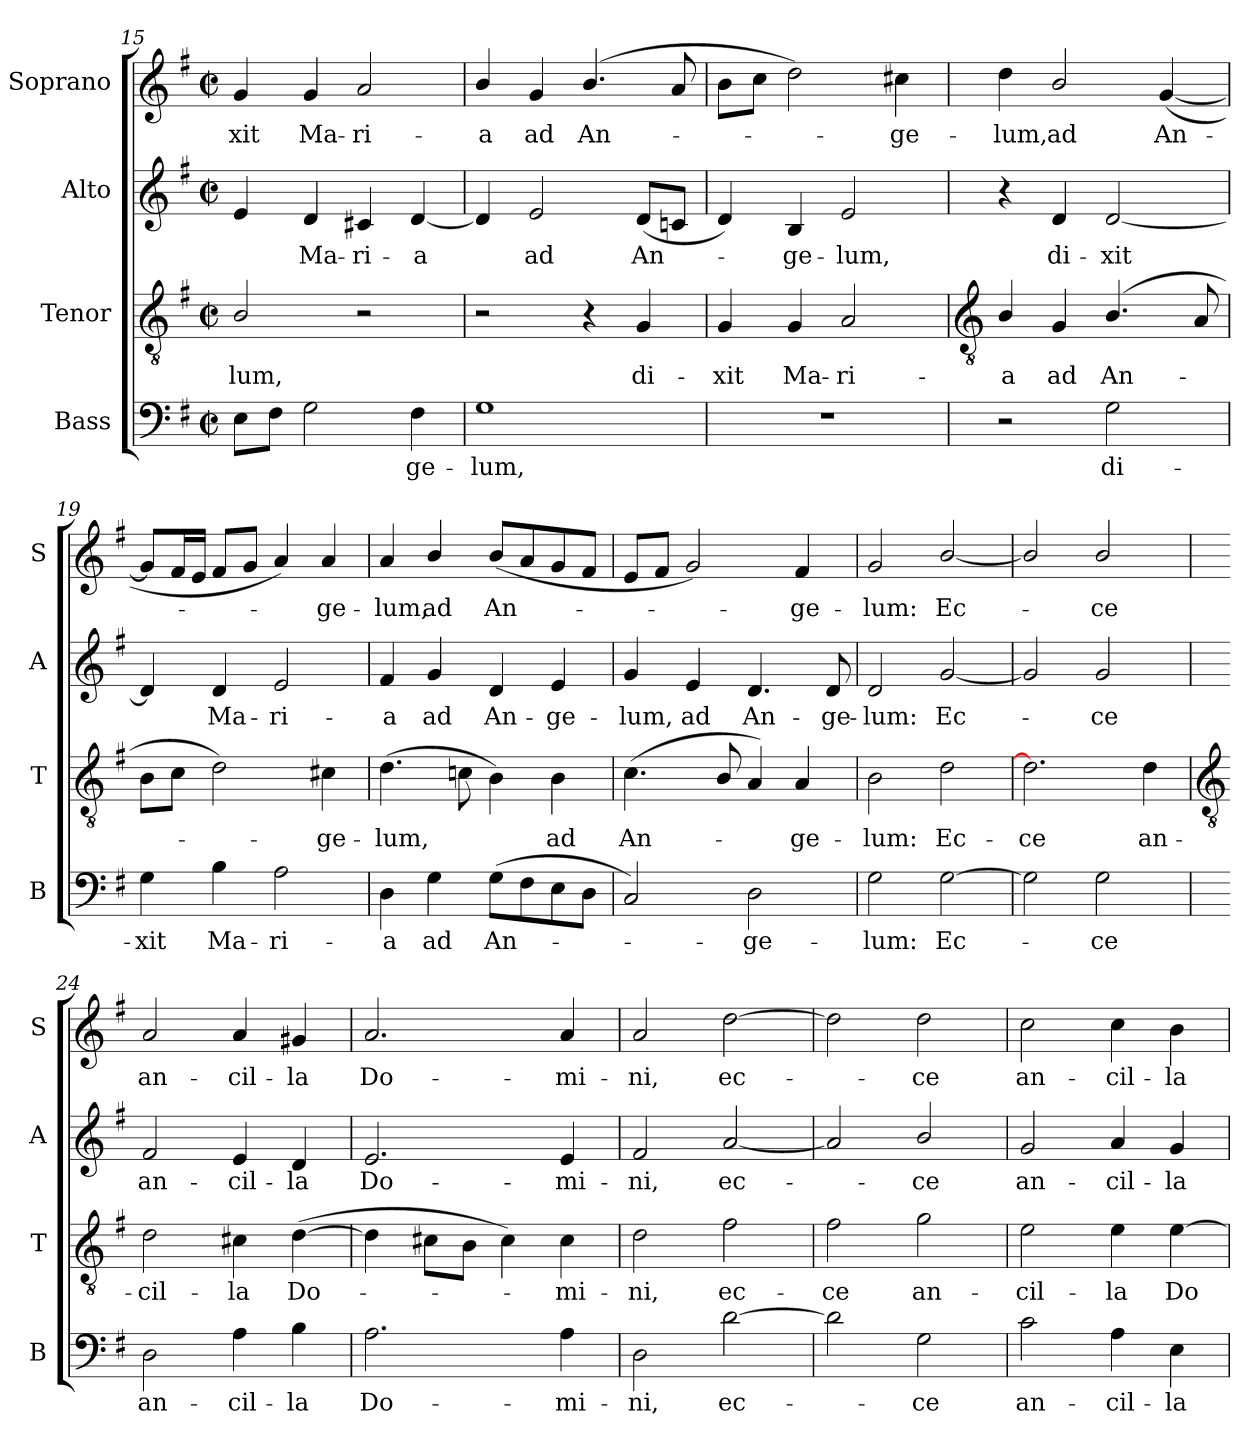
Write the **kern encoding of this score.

**kern	**text	**kern	**text	**kern	**text	**kern	**text
*part4	*part4	*part3	*part3	*part2	*part2	*part1	*part1
*staff4	*staff4	*staff3	*staff3	*staff2	*staff2	*staff1	*staff1
*I"Bass	*	*I"Tenor	*	*I"Alto	*	*I"Soprano	*
*I'B	*	*I'T	*	*I'A	*	*I'S	*
*clefF4	*	*clefGv2	*	*clefG2	*	*clefG2	*
*k[f#]	*	*k[f#]	*	*k[f#]	*	*k[f#]	*
*G:	*	*G:	*	*G:	*	*G:	*
*M2/2	*	*M2/2	*	*M2/2	*	*M2/2	*
*met(c|)	*	*met(c|)	*	*met(c|)	*	*met(c|)	*
=15	=15	=15	=15	=15	=15	=15	=15
!	!	!	!LO:LY:b	!	!	!	!LO:LY:b
8EL	.	2B/	-lum,	4e	.	4g	-xit
8F#J	.	.	.	.	.	.	.
!	!	!	!	!	!LO:LY:b	!	!LO:LY:b
2G	.	.	.	4d	Ma-	4g	Ma-
!	!	!	!	!	!LO:LY:b	!	!LO:LY:b
.	.	2r	.	4c#X	-ri-	2a	-ri-
!	!LO:LY:b	!	!	!	!LO:LY:b	!	!
4F#	ge-	.	.	[4d	-a	.	.
=16	=16	=16	=16	=16	=16	=16	=16
!	!LO:LY:b	!	!	!	!	!	!LO:LY:b
1G	-lum,	2r	.	4d]	.	4b/	-a
!	!	!	!	!	!LO:LY:b	!	!LO:LY:b
.	.	.	.	2e	ad	4g	ad
!	!	!	!	!	!	!	!LO:LY:b
.	.	4r	.	.	.	(>4.b/	An-
!	!	!	!LO:LY:b	!	!LO:LY:b	!	!
.	.	4G	di-	(<8dL	An-	.	.
.	.	.	.	8cnJ	.	8a	.
=17	=17	=17	=17	=17	=17	=17	=17
!	!	!	!LO:LY:b	!	!	!	!
1r	.	4G	-xit	4d)	.	8bL	.
.	.	.	.	.	.	8ccJ	.
!	!	!	!LO:LY:b	!	!LO:LY:b	!	!
.	.	4G	Ma-	4B	ge-	2dd)	.
!	!	!	!LO:LY:b	!	!LO:LY:b	!	!
.	.	2A	-ri-	2e	-lum,	.	.
!	!	!	!	!	!	!	!LO:LY:b
.	.	.	.	.	.	4cc#X	ge-
!!LO:LB:g=z
=18	=18	=18	=18	=18	=18	=18	=18
*	*	*clefGv2	*	*	*	*	*
!	!	!	!LO:LY:b	!	!	!	!LO:LY:b
2r	.	4B/	-a	4r	.	4dd	-lum,
!	!	!	!LO:LY:b	!	!LO:LY:b	!	!LO:LY:b
.	.	4G	ad	4d	di-	2b/	ad
!	!LO:LY:b	!	!LO:LY:b	!	!LO:LY:b	!	!
2G	di-	(>4.B/	An-	[2d	-xit	.	.
!	!	!	!	!	!	!	!LO:LY:b
.	.	.	.	.	.	(<[4g	An-
.	.	8A	.	.	.	.	.
=19	=19	=19	=19	=19	=19	=19	=19
!	!LO:LY:b	!	!	!	!	!	!
4G	-xit	8BL	.	4d]	.	8gL]	.
.	.	8cJ	.	.	.	16f#L	.
.	.	.	.	.	.	16eJJ	.
!	!LO:LY:b	!	!	!	!LO:LY:b	!	!
4B	Ma-	2d)	.	4d	Ma-	8f#L	.
.	.	.	.	.	.	8gJ	.
!	!LO:LY:b	!	!	!	!LO:LY:b	!	!
2A	-ri-	.	.	2e	-ri-	4a)	.
!	!	!	!LO:LY:b	!	!	!	!LO:LY:b
.	.	4c#X	ge-	.	.	4a	ge-
=20	=20	=20	=20	=20	=20	=20	=20
!	!LO:LY:b	!	!LO:LY:b	!	!LO:LY:b	!	!LO:LY:b
4D	-a	(>4.d	-lum,	4f#	-a	4a	-lum,
!	!LO:LY:b	!	!	!	!LO:LY:b	!	!LO:LY:b
4G	ad	.	.	4g	ad	4b/	ad
.	.	8cn	.	.	.	.	.
!	!LO:LY:b	!	!	!	!LO:LY:b	!	!LO:LY:b
(>8GL	An-	4B)	.	4d	An-	(<8bL	An-
8F#	.	.	.	.	.	8a	.
!	!	!	!LO:LY:b	!	!LO:LY:b	!	!
8E	.	4B	ad	4e	-ge-	8g	.
8DJ	.	.	.	.	.	8f#J	.
=21	=21	=21	=21	=21	=21	=21	=21
!	!	!	!LO:LY:b	!	!LO:LY:b	!	!
2C)	.	(<4.c	An-	4g	-lum,	8eL	.
.	.	.	.	.	.	8f#J	.
!	!	!	!	!	!LO:LY:b	!	!
.	.	.	.	4e	ad	2g)	.
.	.	8B/	.	.	.	.	.
!	!LO:LY:b	!	!	!	!LO:LY:b	!	!
2D	ge-	4A)	.	4.d	An-	.	.
!	!	!	!LO:LY:b	!	!	!	!LO:LY:b
.	.	4A	ge-	.	.	4f#	ge-
!	!	!	!	!	!LO:LY:b	!	!
.	.	.	.	8d	-ge-	.	.
=22	=22	=22	=22	=22	=22	=22	=22
!	!LO:LY:b	!	!LO:LY:b	!	!LO:LY:b	!	!LO:LY:b
2G	-lum:	2B	-lum:	2d	-lum:	2g	-lum:
!	!LO:LY:b	!	!LO:LY:b	!	!LO:LY:b	!	!LO:LY:b
[2G	Ec-	2d	Ec-	[2g	Ec-	[2b/	Ec-
=23	=23	=23	=23	=23	=23	=23	=23
!	!	!	!LO:LY:b	!	!	!	!
2G]	.	2.d]	-ce	2g]	.	2b/]	.
!	!LO:LY:b	!	!	!	!LO:LY:b	!	!LO:LY:b
2G	ce	.	.	2g	ce	2b/	ce
!	!	!	!LO:LY:b	!	!	!	!
.	.	4d	an-	.	.	.	.
!!LO:LB:g=z
=24	=24	=24	=24	=24	=24	=24	=24
*	*	*clefGv2	*	*	*	*	*
!	!LO:LY:b	!	!LO:LY:b	!	!LO:LY:b	!	!LO:LY:b
2D	an-	2d	-cil-	2f#	an-	2a	an-
!	!LO:LY:b	!	!LO:LY:b	!	!LO:LY:b	!	!LO:LY:b
4A	-cil-	4c#X	-la	4e	-cil-	4a	-cil-
!	!LO:LY:b	!	!LO:LY:b	!	!LO:LY:b	!	!LO:LY:b
4B	-la	(>[4d	Do-	4d	-la	4g#X	-la
=25	=25	=25	=25	=25	=25	=25	=25
!	!LO:LY:b	!	!	!	!LO:LY:b	!	!LO:LY:b
2.A	Do-	4d]	.	2.e	Do-	2.a	Do-
.	.	8c#XL	.	.	.	.	.
.	.	8BJ	.	.	.	.	.
.	.	4c#)	.	.	.	.	.
!	!LO:LY:b	!	!LO:LY:b	!	!LO:LY:b	!	!LO:LY:b
4A	-mi-	4c#	mi-	4e	-mi-	4a	-mi-
=26	=26	=26	=26	=26	=26	=26	=26
!	!LO:LY:b	!	!LO:LY:b	!	!LO:LY:b	!	!LO:LY:b
2D	-ni,	2d	-ni,	2f#	-ni,	2a	-ni,
!	!LO:LY:b	!	!LO:LY:b	!	!LO:LY:b	!	!LO:LY:b
[2d	ec-	2f#	ec-	[2a	ec-	[2dd	ec-
=27	=27	=27	=27	=27	=27	=27	=27
!	!	!	!LO:LY:b	!	!	!	!
2d]	.	2f#	-ce	2a]	.	2dd]	.
!	!LO:LY:b	!	!LO:LY:b	!	!LO:LY:b	!	!LO:LY:b
2G	ce	2g	an-	2b/	ce	2dd	ce
=28	=28	=28	=28	=28	=28	=28	=28
!	!LO:LY:b	!	!LO:LY:b	!	!LO:LY:b	!	!LO:LY:b
2c	an-	2e	-cil-	2g	an-	2cc	an-
!	!LO:LY:b	!	!LO:LY:b	!	!LO:LY:b	!	!LO:LY:b
4A	-cil-	4e	-la	4a	-cil-	4cc	-cil-
!	!LO:LY:b	!	!LO:LY:b	!	!LO:LY:b	!	!LO:LY:b
4E	-la	[4e	Do-	4g	-la	4b	-la
=	=	=	=	=	=	=	=
*-	*-	*-	*-	*-	*-	*-	*-
